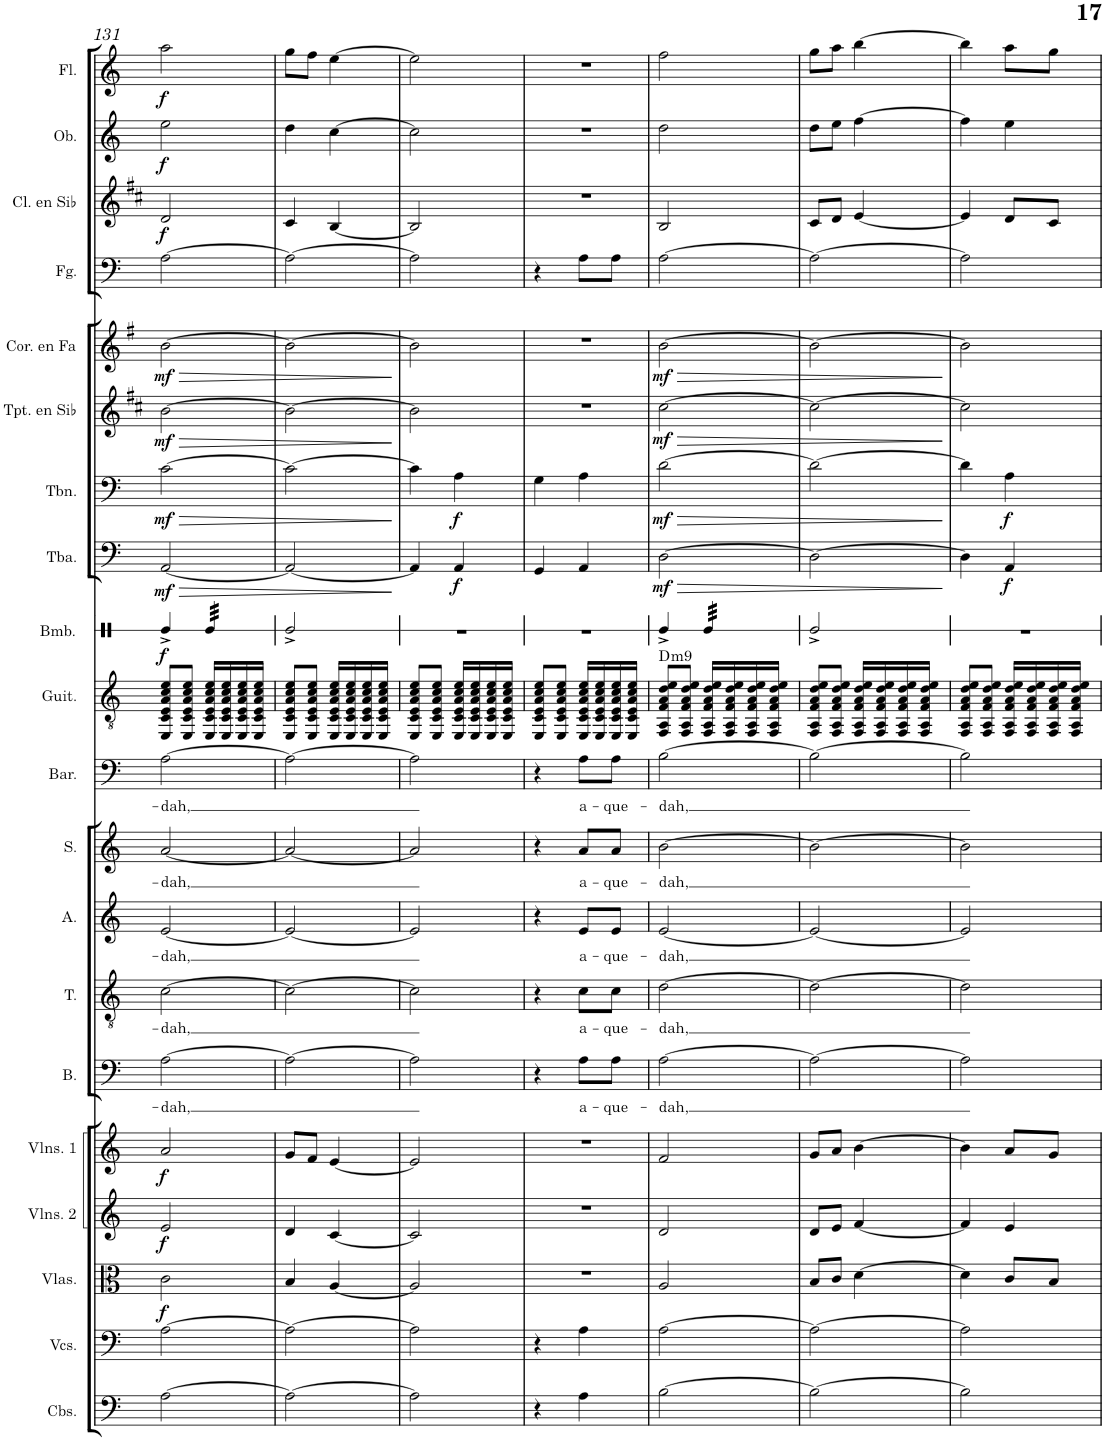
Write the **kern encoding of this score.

**kern	**kern	**kern	**dynam	**kern	**dynam	**kern	**dynam	**kern	**text	**kern	**text	**kern	**text	**kern	**text	**kern	**text	**kern	**harte	**kern	**dynam	**kern	**dynam	**kern	**dynam	**kern	**dynam	**kern	**dynam	**kern	**kern	**dynam	**kern	**dynam	**kern	**dynam
*part20	*part19	*part18	*part18	*part17	*part17	*part16	*part16	*part15	*part15	*part14	*part14	*part13	*part13	*part12	*part12	*part11	*part11	*part10	*part10	*part9	*part9	*part8	*part8	*part7	*part7	*part6	*part6	*part5	*part5	*part4	*part3	*part3	*part2	*part2	*part1	*part1
*staff20	*staff19	*staff18	*staff18	*staff17	*staff17	*staff16	*staff16	*staff15	*staff15	*staff14	*staff14	*staff13	*staff13	*staff12	*staff12	*staff11	*staff11	*staff10	*	*staff9	*staff9	*staff8	*staff8	*staff7	*staff7	*staff6	*staff6	*staff5	*staff5	*staff4	*staff3	*staff3	*staff2	*staff2	*staff1	*staff1
*I"Contrabajos	*I"Violonchelos	*I"Violas	*	*I"Violines 2	*	*I"Violines 1	*	*I"Bajo	*	*I"Tenor	*	*I"Alto	*	*I"Soprano	*	*I"Barítono	*	*I"Guitarra clásica	*	*I"Bombo	*	*I"Tuba	*	*I"Trombón	*	*I"Trompeta en Sib	*	*I"Trompa en Fa	*	*I"Fagot	*I"Clarinete en Sib	*	*I"Oboe	*	*I"Flauta	*
*I'Cbs.	*I'Vcs.	*I'Vlas.	*	*I'Vlns. 2	*	*I'Vlns. 1	*	*I'B.	*	*I'T.	*	*I'A.	*	*I'S.	*	*I'Bar.	*	*I'Guit.	*	*I'Bmb.	*	*I'Tba.	*	*I'Tbn.	*	*I'Tpt. en Sib	*	*	*	*I'Fg.	*I'Cl. en Sib	*	*I'Ob.	*	*I'Fl.	*
!!LO:PB:g=z
*clefF4	*clefF4	*clefC3	*	*clefG2	*	*clefG2	*	*clefF4	*	*clefGv2	*	*clefG2	*	*clefG2	*	*clefF4	*	*clefGv2	*	*clefX	*	*clefF4	*	*clefF4	*	*clefG2	*	*clefG2	*	*clefF4	*clefG2	*	*clefG2	*	*clefG2	*
*Trd7c12	*	*	*	*	*	*	*	*	*	*	*	*	*	*	*	*	*	*	*	*	*	*	*	*	*	*Trd1c2	*	*Trd4c7	*	*	*Trd1c2	*	*	*	*	*
*k[]	*k[]	*k[]	*	*k[]	*	*k[]	*	*k[]	*	*k[]	*	*k[]	*	*k[]	*	*k[]	*	*k[]	*	*k[]	*	*k[]	*	*k[]	*	*k[f#c#]	*	*k[f#]	*	*k[]	*k[f#c#]	*	*k[]	*	*k[]	*
*M2/4	*M2/4	*M2/4	*	*M2/4	*	*M2/4	*	*M2/4	*	*M2/4	*	*M2/4	*	*M2/4	*	*M2/4	*	*M2/4	*	*M2/4	*	*M2/4	*	*M2/4	*	*M2/4	*	*M2/4	*	*M2/4	*M2/4	*	*M2/4	*	*M2/4	*
=131	=131	=131	=131	=131	=131	=131	=131	=131	=131	=131	=131	=131	=131	=131	=131	=131	=131	=131	=131	=131	=131	=131	=131	=131	=131	=131	=131	=131	=131	=131	=131	=131	=131	=131	=131	=131
!	!	!	!LO:DY:b	!	!LO:DY:b	!	!LO:DY:b	!	!LO:LY:b	!	!LO:LY:b	!	!LO:LY:b	!	!LO:LY:b	!	!LO:LY:b	!	!	!	!LO:DY:b	!	!LO:HP:b	!	!LO:HP:b	!	!LO:HP:b	!	!LO:HP:b	!	!	!	!	!	!	!
!	!	!	!	!	!	!	!	!	!	!	!	!	!	!	!	!	!	!	!	!	!	!	!LO:DY:n=1:b	!	!LO:DY:n=1:b	!	!LO:DY:n=1:b	!	!LO:DY:n=1:b	!	!	!LO:DY:b	!	!LO:DY:b	!	!LO:DY:b
[2A\	[2A\	2c\	f	2e/	f	2a/	f	[2A\	-dah,	[2c\	-dah,	[2e/	-dah,	[2a/	-dah,	[2A\	-dah,	8EE/ 8C/ 8E/ 8A/ 8c/ 8e/L	.	4Re^/	f	[2AA/	> mf	[2c\	> mf	[2b\	> mf	[2b\	> mf	[2A\	2d/	f	2ee\	f	2aa\	f
.	.	.	.	.	.	.	.	.	.	.	.	.	.	.	.	.	.	8EE/ 8C/ 8E/ 8A/ 8c/ 8e/J	.	.	.	.	.	.	.	.	.	.	.	.	.	.	.	.	.	.
*	*	*	*	*	*	*	*	*	*	*	*	*	*	*	*	*	*	*	*	*tremolo	*	*	*	*	*	*	*	*	*	*	*	*	*	*	*	*
.	.	.	.	.	.	.	.	.	.	.	.	.	.	.	.	.	.	16EE/ 16C/ 16E/ 16A/ 16c/ 16e/LL	.	32Re/LLL	.	.	.	.	.	.	.	.	.	.	.	.	.	.	.	.
.	.	.	.	.	.	.	.	.	.	.	.	.	.	.	.	.	.	.	.	32Re/	.	.	.	.	.	.	.	.	.	.	.	.	.	.	.	.
.	.	.	.	.	.	.	.	.	.	.	.	.	.	.	.	.	.	16EE/ 16C/ 16E/ 16A/ 16c/ 16e/	.	32Re/	.	.	.	.	.	.	.	.	.	.	.	.	.	.	.	.
.	.	.	.	.	.	.	.	.	.	.	.	.	.	.	.	.	.	.	.	32Re/	.	.	.	.	.	.	.	.	.	.	.	.	.	.	.	.
.	.	.	.	.	.	.	.	.	.	.	.	.	.	.	.	.	.	16EE/ 16C/ 16E/ 16A/ 16c/ 16e/	.	32Re/	.	.	.	.	.	.	.	.	.	.	.	.	.	.	.	.
.	.	.	.	.	.	.	.	.	.	.	.	.	.	.	.	.	.	.	.	32Re/	.	.	.	.	.	.	.	.	.	.	.	.	.	.	.	.
.	.	.	.	.	.	.	.	.	.	.	.	.	.	.	.	.	.	16EE/ 16C/ 16E/ 16A/ 16c/ 16e/JJ	.	32Re/	.	.	.	.	.	.	.	.	.	.	.	.	.	.	.	.
.	.	.	.	.	.	.	.	.	.	.	.	.	.	.	.	.	.	.	.	32Re/JJJ	.	.	.	.	.	.	.	.	.	.	.	.	.	.	.	.
*	*	*	*	*	*	*	*	*	*	*	*	*	*	*	*	*	*	*	*	*Xtremolo	*	*	*	*	*	*	*	*	*	*	*	*	*	*	*	*
=132	=132	=132	=132	=132	=132	=132	=132	=132	=132	=132	=132	=132	=132	=132	=132	=132	=132	=132	=132	=132	=132	=132	=132	=132	=132	=132	=132	=132	=132	=132	=132	=132	=132	=132	=132	=132
2A\_	2A\_	4B/	.	4d/	.	8g/L	.	2A\_	.	2c\_	.	2e/_	.	2a/_	.	2A\_	.	8EE/ 8C/ 8E/ 8A/ 8c/ 8e/L	.	2Re^/	.	2AA/_	.	2c\_	.	2b\_	.	2b\_	.	2A\_	4c#/	.	4dd\	.	8gg\L	.
.	.	.	.	.	.	8f/J	.	.	.	.	.	.	.	.	.	.	.	8EE/ 8C/ 8E/ 8A/ 8c/ 8e/J	.	.	.	.	.	.	.	.	.	.	.	.	.	.	.	.	8ff\J	.
.	.	[4A/	.	[4c/	.	[4e/	.	.	.	.	.	.	.	.	.	.	.	16EE/ 16C/ 16E/ 16A/ 16c/ 16e/LL	.	.	.	.	.	.	.	.	.	.	.	.	[4B/	.	[4cc\	.	[4ee\	.
.	.	.	.	.	.	.	.	.	.	.	.	.	.	.	.	.	.	16EE/ 16C/ 16E/ 16A/ 16c/ 16e/	.	.	.	.	.	.	.	.	.	.	.	.	.	.	.	.	.	.
.	.	.	.	.	.	.	.	.	.	.	.	.	.	.	.	.	.	16EE/ 16C/ 16E/ 16A/ 16c/ 16e/	.	.	.	.	.	.	.	.	.	.	.	.	.	.	.	.	.	.
.	.	.	.	.	.	.	.	.	.	.	.	.	.	.	.	.	.	16EE/ 16C/ 16E/ 16A/ 16c/ 16e/JJ	.	.	.	.	.	.	.	.	.	.	.	.	.	.	.	.	.	.
.	.	.	.	.	.	.	.	.	.	.	.	.	.	.	.	.	.	.	.	.	.	.	]	.	]	.	]	.	]	.	.	.	.	.	.	.
=133	=133	=133	=133	=133	=133	=133	=133	=133	=133	=133	=133	=133	=133	=133	=133	=133	=133	=133	=133	=133	=133	=133	=133	=133	=133	=133	=133	=133	=133	=133	=133	=133	=133	=133	=133	=133
2A\]	2A\]	2A/]	.	2c/]	.	2e/]	.	2A\]	.	2c\]	.	2e/]	.	2a/]	.	2A\]	.	8EE/ 8C/ 8E/ 8A/ 8c/ 8e/L	.	2r	.	4AA/]	.	4c\]	.	2b\]	.	2b\]	.	2A\]	2B/]	.	2cc\]	.	2ee\]	.
.	.	.	.	.	.	.	.	.	.	.	.	.	.	.	.	.	.	8EE/ 8C/ 8E/ 8A/ 8c/ 8e/J	.	.	.	.	.	.	.	.	.	.	.	.	.	.	.	.	.	.
!	!	!	!	!	!	!	!	!	!	!	!	!	!	!	!	!	!	!	!	!	!	!	!LO:DY:b	!	!LO:DY:b	!	!	!	!	!	!	!	!	!	!	!
.	.	.	.	.	.	.	.	.	.	.	.	.	.	.	.	.	.	16EE/ 16C/ 16E/ 16A/ 16c/ 16e/LL	.	.	.	4AA/	f	4A\	f	.	.	.	.	.	.	.	.	.	.	.
.	.	.	.	.	.	.	.	.	.	.	.	.	.	.	.	.	.	16EE/ 16C/ 16E/ 16A/ 16c/ 16e/	.	.	.	.	.	.	.	.	.	.	.	.	.	.	.	.	.	.
.	.	.	.	.	.	.	.	.	.	.	.	.	.	.	.	.	.	16EE/ 16C/ 16E/ 16A/ 16c/ 16e/	.	.	.	.	.	.	.	.	.	.	.	.	.	.	.	.	.	.
.	.	.	.	.	.	.	.	.	.	.	.	.	.	.	.	.	.	16EE/ 16C/ 16E/ 16A/ 16c/ 16e/JJ	.	.	.	.	.	.	.	.	.	.	.	.	.	.	.	.	.	.
=134	=134	=134	=134	=134	=134	=134	=134	=134	=134	=134	=134	=134	=134	=134	=134	=134	=134	=134	=134	=134	=134	=134	=134	=134	=134	=134	=134	=134	=134	=134	=134	=134	=134	=134	=134	=134
4r	4r	2r	.	2r	.	2r	.	4r	.	4r	.	4r	.	4r	.	4r	.	8EE/ 8C/ 8E/ 8A/ 8c/ 8e/L	.	2r	.	4GG/	.	4G\	.	2r	.	2r	.	4r	2r	.	2r	.	2r	.
.	.	.	.	.	.	.	.	.	.	.	.	.	.	.	.	.	.	8EE/ 8C/ 8E/ 8A/ 8c/ 8e/J	.	.	.	.	.	.	.	.	.	.	.	.	.	.	.	.	.	.
!	!	!	!	!	!	!	!	!	!LO:LY:b	!	!LO:LY:b	!	!LO:LY:b	!	!LO:LY:b	!	!LO:LY:b	!	!	!	!	!	!	!	!	!	!	!	!	!	!	!	!	!	!	!
4A\	4A\	.	.	.	.	.	.	8A\L	a-	8c\L	a-	8e/L	a-	8a/L	a-	8A\L	a-	16EE/ 16C/ 16E/ 16A/ 16c/ 16e/LL	.	.	.	4AA/	.	4A\	.	.	.	.	.	8A\L	.	.	.	.	.	.
.	.	.	.	.	.	.	.	.	.	.	.	.	.	.	.	.	.	16EE/ 16C/ 16E/ 16A/ 16c/ 16e/	.	.	.	.	.	.	.	.	.	.	.	.	.	.	.	.	.	.
!	!	!	!	!	!	!	!	!	!LO:LY:b	!	!LO:LY:b	!	!LO:LY:b	!	!LO:LY:b	!	!LO:LY:b	!	!	!	!	!	!	!	!	!	!	!	!	!	!	!	!	!	!	!
.	.	.	.	.	.	.	.	8A\J	-que-	8c\J	-que-	8e/J	-que-	8a/J	-que-	8A\J	-que-	16EE/ 16C/ 16E/ 16A/ 16c/ 16e/	.	.	.	.	.	.	.	.	.	.	.	8A\J	.	.	.	.	.	.
.	.	.	.	.	.	.	.	.	.	.	.	.	.	.	.	.	.	16EE/ 16C/ 16E/ 16A/ 16c/ 16e/JJ	.	.	.	.	.	.	.	.	.	.	.	.	.	.	.	.	.	.
=135	=135	=135	=135	=135	=135	=135	=135	=135	=135	=135	=135	=135	=135	=135	=135	=135	=135	=135	=135	=135	=135	=135	=135	=135	=135	=135	=135	=135	=135	=135	=135	=135	=135	=135	=135	=135
!	!	!	!	!	!	!	!	!	!LO:LY:b	!	!LO:LY:b	!	!LO:LY:b	!	!LO:LY:b	!	!LO:LY:b	!	!	!	!	!	!LO:HP:b	!	!LO:HP:b	!	!LO:HP:b	!	!LO:HP:b	!	!	!	!	!	!	!
!	!	!	!	!	!	!	!	!	!	!	!	!	!	!	!	!	!	!	!LO:H:kt=m9	!	!	!	!LO:DY:n=1:b	!	!LO:DY:n=1:b	!	!LO:DY:n=1:b	!	!LO:DY:n=1:b	!	!	!	!	!	!	!
[2B\	[2A\	2A/	.	2d/	.	2f/	.	[2A\	-dah,	[2d\	-dah,	[2e/	-dah,	[2b\	-dah,	[2B\	-dah,	8FF/ 8AA/ 8F/ 8A/ 8d/ 8e/L	D:min9	4Re^/	.	[2D\	> mf	[2d\	> mf	[2cc#\	> mf	[2b\	> mf	[2A\	2B/	.	2dd\	.	2ff\	.
.	.	.	.	.	.	.	.	.	.	.	.	.	.	.	.	.	.	8FF/ 8AA/ 8F/ 8A/ 8d/ 8e/J	.	.	.	.	.	.	.	.	.	.	.	.	.	.	.	.	.	.
*	*	*	*	*	*	*	*	*	*	*	*	*	*	*	*	*	*	*	*	*tremolo	*	*	*	*	*	*	*	*	*	*	*	*	*	*	*	*
.	.	.	.	.	.	.	.	.	.	.	.	.	.	.	.	.	.	16FF/ 16AA/ 16F/ 16A/ 16d/ 16e/LL	.	32Re/LLL	.	.	.	.	.	.	.	.	.	.	.	.	.	.	.	.
.	.	.	.	.	.	.	.	.	.	.	.	.	.	.	.	.	.	.	.	32Re/	.	.	.	.	.	.	.	.	.	.	.	.	.	.	.	.
.	.	.	.	.	.	.	.	.	.	.	.	.	.	.	.	.	.	16FF/ 16AA/ 16F/ 16A/ 16d/ 16e/	.	32Re/	.	.	.	.	.	.	.	.	.	.	.	.	.	.	.	.
.	.	.	.	.	.	.	.	.	.	.	.	.	.	.	.	.	.	.	.	32Re/	.	.	.	.	.	.	.	.	.	.	.	.	.	.	.	.
.	.	.	.	.	.	.	.	.	.	.	.	.	.	.	.	.	.	16FF/ 16AA/ 16F/ 16A/ 16d/ 16e/	.	32Re/	.	.	.	.	.	.	.	.	.	.	.	.	.	.	.	.
.	.	.	.	.	.	.	.	.	.	.	.	.	.	.	.	.	.	.	.	32Re/	.	.	.	.	.	.	.	.	.	.	.	.	.	.	.	.
.	.	.	.	.	.	.	.	.	.	.	.	.	.	.	.	.	.	16FF/ 16AA/ 16F/ 16A/ 16d/ 16e/JJ	.	32Re/	.	.	.	.	.	.	.	.	.	.	.	.	.	.	.	.
.	.	.	.	.	.	.	.	.	.	.	.	.	.	.	.	.	.	.	.	32Re/JJJ	.	.	.	.	.	.	.	.	.	.	.	.	.	.	.	.
*	*	*	*	*	*	*	*	*	*	*	*	*	*	*	*	*	*	*	*	*Xtremolo	*	*	*	*	*	*	*	*	*	*	*	*	*	*	*	*
=136	=136	=136	=136	=136	=136	=136	=136	=136	=136	=136	=136	=136	=136	=136	=136	=136	=136	=136	=136	=136	=136	=136	=136	=136	=136	=136	=136	=136	=136	=136	=136	=136	=136	=136	=136	=136
2B\_	2A\_	8B/L	.	8d/L	.	8g/L	.	2A\_	.	2d\_	.	2e/_	.	2b\_	.	2B\_	.	8FF/ 8AA/ 8F/ 8A/ 8d/ 8e/L	.	2Re^/	.	2D\_	.	2d\_	.	2cc#\_	.	2b\_	.	2A\_	8c#/L	.	8dd\L	.	8gg\L	.
.	.	8c/J	.	8e/J	.	8a/J	.	.	.	.	.	.	.	.	.	.	.	8FF/ 8AA/ 8F/ 8A/ 8d/ 8e/J	.	.	.	.	.	.	.	.	.	.	.	.	8d/J	.	8ee\J	.	8aa\J	.
.	.	[4d\	.	[4f/	.	[4b\	.	.	.	.	.	.	.	.	.	.	.	16FF/ 16AA/ 16F/ 16A/ 16d/ 16e/LL	.	.	.	.	.	.	.	.	.	.	.	.	[4e/	.	[4ff\	.	[4bb\	.
.	.	.	.	.	.	.	.	.	.	.	.	.	.	.	.	.	.	16FF/ 16AA/ 16F/ 16A/ 16d/ 16e/	.	.	.	.	.	.	.	.	.	.	.	.	.	.	.	.	.	.
.	.	.	.	.	.	.	.	.	.	.	.	.	.	.	.	.	.	16FF/ 16AA/ 16F/ 16A/ 16d/ 16e/	.	.	.	.	.	.	.	.	.	.	.	.	.	.	.	.	.	.
.	.	.	.	.	.	.	.	.	.	.	.	.	.	.	.	.	.	16FF/ 16AA/ 16F/ 16A/ 16d/ 16e/JJ	.	.	.	.	.	.	.	.	.	.	.	.	.	.	.	.	.	.
.	.	.	.	.	.	.	.	.	.	.	.	.	.	.	.	.	.	.	.	.	.	.	]	.	]	.	]	.	]	.	.	.	.	.	.	.
=137	=137	=137	=137	=137	=137	=137	=137	=137	=137	=137	=137	=137	=137	=137	=137	=137	=137	=137	=137	=137	=137	=137	=137	=137	=137	=137	=137	=137	=137	=137	=137	=137	=137	=137	=137	=137
2B\]	2A\]	4d\]	.	4f/]	.	4b\]	.	2A\]	.	2d\]	.	2e/]	.	2b\]	.	2B\]	.	8FF/ 8AA/ 8F/ 8A/ 8d/ 8e/L	.	2r	.	4D\]	.	4d\]	.	2cc#\]	.	2b\]	.	2A\]	4e/]	.	4ff\]	.	4bb\]	.
.	.	.	.	.	.	.	.	.	.	.	.	.	.	.	.	.	.	8FF/ 8AA/ 8F/ 8A/ 8d/ 8e/J	.	.	.	.	.	.	.	.	.	.	.	.	.	.	.	.	.	.
!	!	!	!	!	!	!	!	!	!	!	!	!	!	!	!	!	!	!	!	!	!	!	!LO:DY:b	!	!LO:DY:b	!	!	!	!	!	!	!	!	!	!	!
.	.	8c/L	.	4e/	.	8a/L	.	.	.	.	.	.	.	.	.	.	.	16FF/ 16AA/ 16F/ 16A/ 16d/ 16e/LL	.	.	.	4AA/	f	4A\	f	.	.	.	.	.	8d/L	.	4ee\	.	8aa\L	.
.	.	.	.	.	.	.	.	.	.	.	.	.	.	.	.	.	.	16FF/ 16AA/ 16F/ 16A/ 16d/ 16e/	.	.	.	.	.	.	.	.	.	.	.	.	.	.	.	.	.	.
.	.	8B/J	.	.	.	8g/J	.	.	.	.	.	.	.	.	.	.	.	16FF/ 16AA/ 16F/ 16A/ 16d/ 16e/	.	.	.	.	.	.	.	.	.	.	.	.	8c#/J	.	.	.	8gg\J	.
.	.	.	.	.	.	.	.	.	.	.	.	.	.	.	.	.	.	16FF/ 16AA/ 16F/ 16A/ 16d/ 16e/JJ	.	.	.	.	.	.	.	.	.	.	.	.	.	.	.	.	.	.
=	=	=	=	=	=	=	=	=	=	=	=	=	=	=	=	=	=	=	=	=	=	=	=	=	=	=	=	=	=	=	=	=	=	=	=	=
*-	*-	*-	*-	*-	*-	*-	*-	*-	*-	*-	*-	*-	*-	*-	*-	*-	*-	*-	*-	*-	*-	*-	*-	*-	*-	*-	*-	*-	*-	*-	*-	*-	*-	*-	*-	*-
